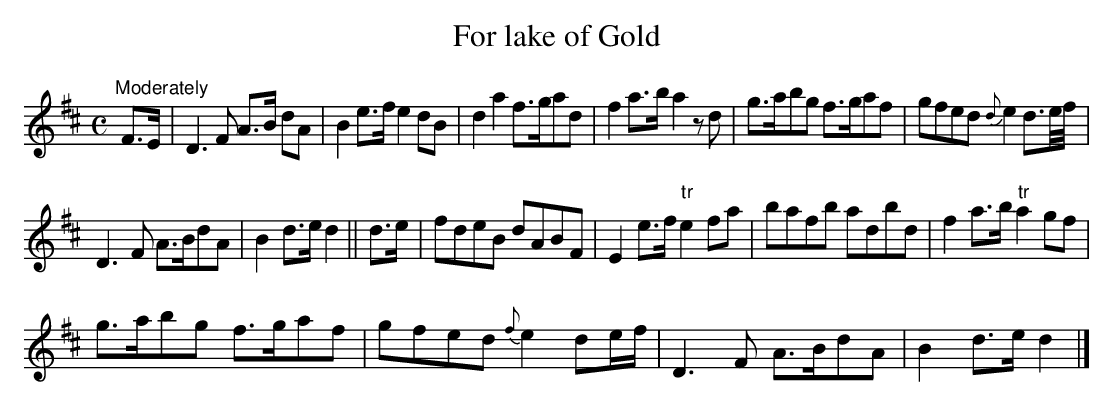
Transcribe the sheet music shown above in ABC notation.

X:1
T:For lake of Gold
M:C
K:D major
"Moderately" F>E|\
D3F A>B dA| B2e>f e2dB| \
d2a2 f>gad| f2a>b a2zd|\
g>abg f>gaf| gfed {d}e2d3/e//f//|
D3F A>BdA| B2d>e d2||\
d>e|\
fdeB dABF| E2e>f "tr"e2fa| bafb adbd| f2a>b "tr"a2gf|
g>abg f>gaf| gfed {f}e2de/f/| D3F A>BdA| B2d>e d2|]
